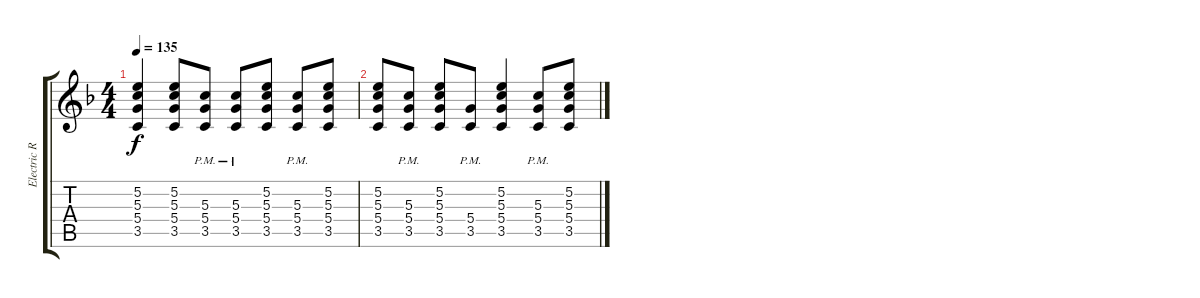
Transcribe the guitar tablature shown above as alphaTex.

\track ("Electric Rythm" "Electric R") {instrument distortionguitar}
\staff {score tabs}
\tuning (E4 B3 G3 D3 A2 E2) {hide}
\ts (4 4)
\tempo 135
\clef g2
\ks f
(5.2 5.3 5.4 3.5).4{dy f} (5.2 5.3 5.4 3.5).8 (5.3{pm} 5.4{pm} 3.5{pm}).8 (5.3{pm} 5.4{pm} 3.5{pm}).8 (5.2 5.3 5.4 3.5).8 (5.3{pm} 5.4{pm} 3.5{pm}).8 (5.2 5.3 5.4 3.5).8 |
(5.2 5.3 5.4 3.5).8 (5.3{pm} 5.4{pm} 3.5{pm}).8 (5.2 5.3 5.4 3.5).8 (5.4{pm} 3.5{pm}).8 (5.2 5.3 5.4 3.5).4 (5.3{pm} 5.4{pm} 3.5{pm}).8 (5.2 5.3 5.4 3.5).8
